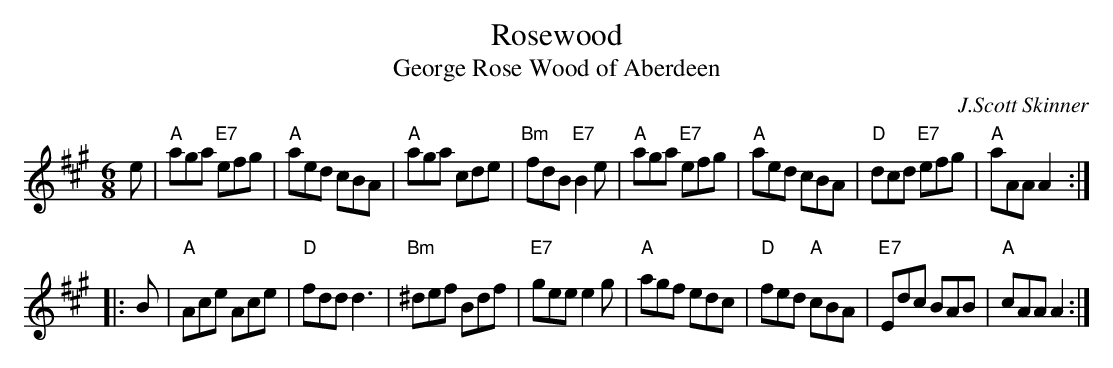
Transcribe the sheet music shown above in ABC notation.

X:1
T:Rosewood
T:George Rose Wood of Aberdeen
C:J.Scott Skinner
M:6/8
L:1/8
K:A
e \
| "A"aga "E7"efg | "A"aed cBA | "A"aga cde | "Bm"fdB "E7"B2e \
| "A"aga "E7"efg | "A"aed cBA | "D"dcd "E7"efg | "A"aAA A2 :|
|: B \
| "A"Ace Ace | "D"fdd d3  | "Bm"^def Bdf | "E7"gee e2g \
| "A"agf edc | "D"fed "A"cBA | "E7" Edc BAB | "A"cAA A2 :|
